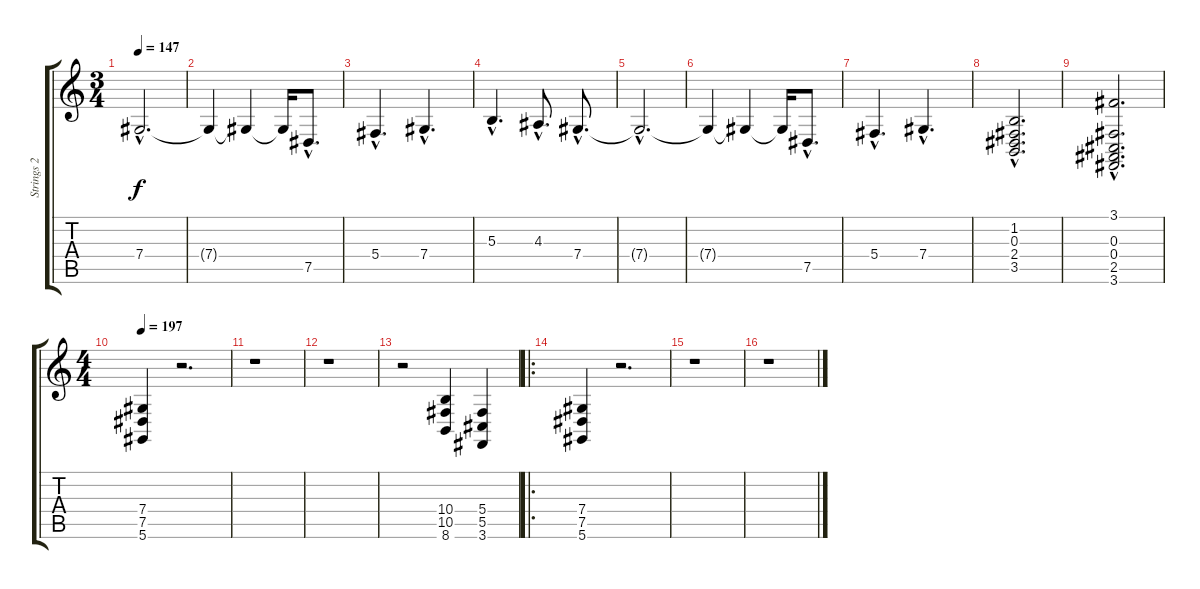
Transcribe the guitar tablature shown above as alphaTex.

\track ("Strings 2" "Strings 2") {instrument stringensemble1}
\staff {score tabs}
\tuning (Eb4 Bb3 Gb3 Db3 Ab2 Eb2) {hide}
\ts (3 4)
\tempo 147
\clef g2
\ks c
7.4{hac t}.2{d dy f} |
7.4{t}.4{volume 0 instrument flute} 7.4{t}.4 7.4{t}.16 7.5{hac}.8{d volume 4} |
5.4{hac}.4{d} 7.4{hac}.4{d} |
5.3{hac}.4{d} 4.3{hac}.8{d} 7.4{hac}.8{d} |
7.4{hac t}.2{d} |
7.4{t}.4 7.4{t}.4 7.4{t}.16 7.5{hac}.8{d} |
5.4{hac}.4{d} 7.4{hac}.4{d} |
(1.2{hac} 0.3{hac} 2.4{hac} 3.5{hac}).2{d} |
(3.1{hac} 0.3{hac} 0.4{hac} 2.5{hac} 3.6{hac}).2{d} |
\ts (4 4)
\tempo 197
(7.4 7.5 5.6).4{volume 13 balance 14 instrument stringensemble1} r.2{d} |
r.1 |
r.1 |
r.2 (10.4 10.5 8.6).4 (5.4 5.5 3.6).4 |
\ro
(7.4 7.5 5.6).4 r.2{d} |
r.1 |
r.1
